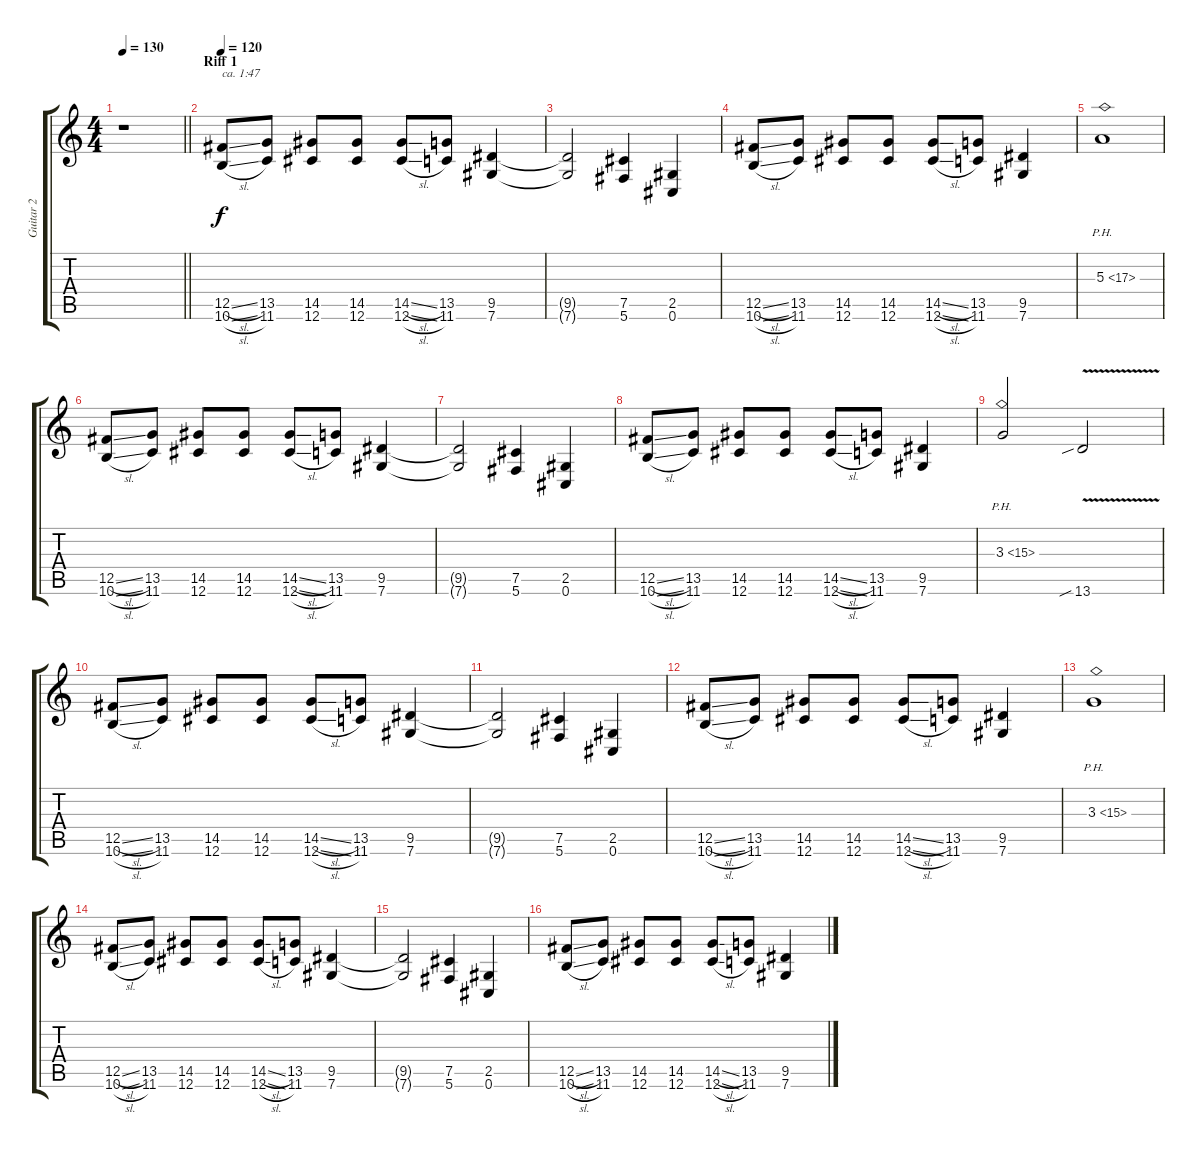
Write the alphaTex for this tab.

\track ("Guitar 2" "Guitar 2") {instrument overdrivenguitar}
\staff {score tabs}
\tuning (Db4 Ab3 E3 B2 Gb2 Db2) {hide}
\ts (4 4)
\tempo 130
\clef g2
\barLineRight lightlight
\ks c
r.1{dy f} |
\section ("" "Riff 1")
\tempo 120
(12.5{sl} 10.6{sl}).8{txt "ca. 1:47"} (13.5 11.6).8 (14.5 12.6).8 (14.5 12.6).8 (14.5{sl} 12.6{sl}).8 (13.5 11.6).8 (9.5 7.6).4 |
(9.5{t} 7.6{t}).2 (7.5 5.6).4 (2.5 0.6).4 |
(12.5{sl} 10.6{sl}).8 (13.5 11.6).8 (14.5 12.6).8 (14.5 12.6).8 (14.5{sl} 12.6{sl}).8 (13.5 11.6).8 (9.5 7.6).4 |
5.3{ph 12}.1 |
(12.5{sl} 10.6{sl}).8 (13.5 11.6).8 (14.5 12.6).8 (14.5 12.6).8 (14.5{sl} 12.6{sl}).8 (13.5 11.6).8 (9.5 7.6).4 |
(9.5{t} 7.6{t}).2 (7.5 5.6).4 (2.5 0.6).4 |
(12.5{sl} 10.6{sl}).8 (13.5 11.6).8 (14.5 12.6).8 (14.5 12.6).8 (14.5{sl} 12.6{sl}).8 (13.5 11.6).8 (9.5 7.6).4 |
3.3{ph 12}.2 13.6{v sib}.2 |
(12.5{sl} 10.6{sl}).8 (13.5 11.6).8 (14.5 12.6).8 (14.5 12.6).8 (14.5{sl} 12.6{sl}).8 (13.5 11.6).8 (9.5 7.6).4 |
(9.5{t} 7.6{t}).2 (7.5 5.6).4 (2.5 0.6).4 |
(12.5{sl} 10.6{sl}).8 (13.5 11.6).8 (14.5 12.6).8 (14.5 12.6).8 (14.5{sl} 12.6{sl}).8 (13.5 11.6).8 (9.5 7.6).4 |
3.3{ph 12}.1 |
(12.5{sl} 10.6{sl}).8 (13.5 11.6).8 (14.5 12.6).8 (14.5 12.6).8 (14.5{sl} 12.6{sl}).8 (13.5 11.6).8 (9.5 7.6).4 |
(9.5{t} 7.6{t}).2 (7.5 5.6).4 (2.5 0.6).4 |
(12.5{sl} 10.6{sl}).8 (13.5 11.6).8 (14.5 12.6).8 (14.5 12.6).8 (14.5{sl} 12.6{sl}).8 (13.5 11.6).8 (9.5 7.6).4
